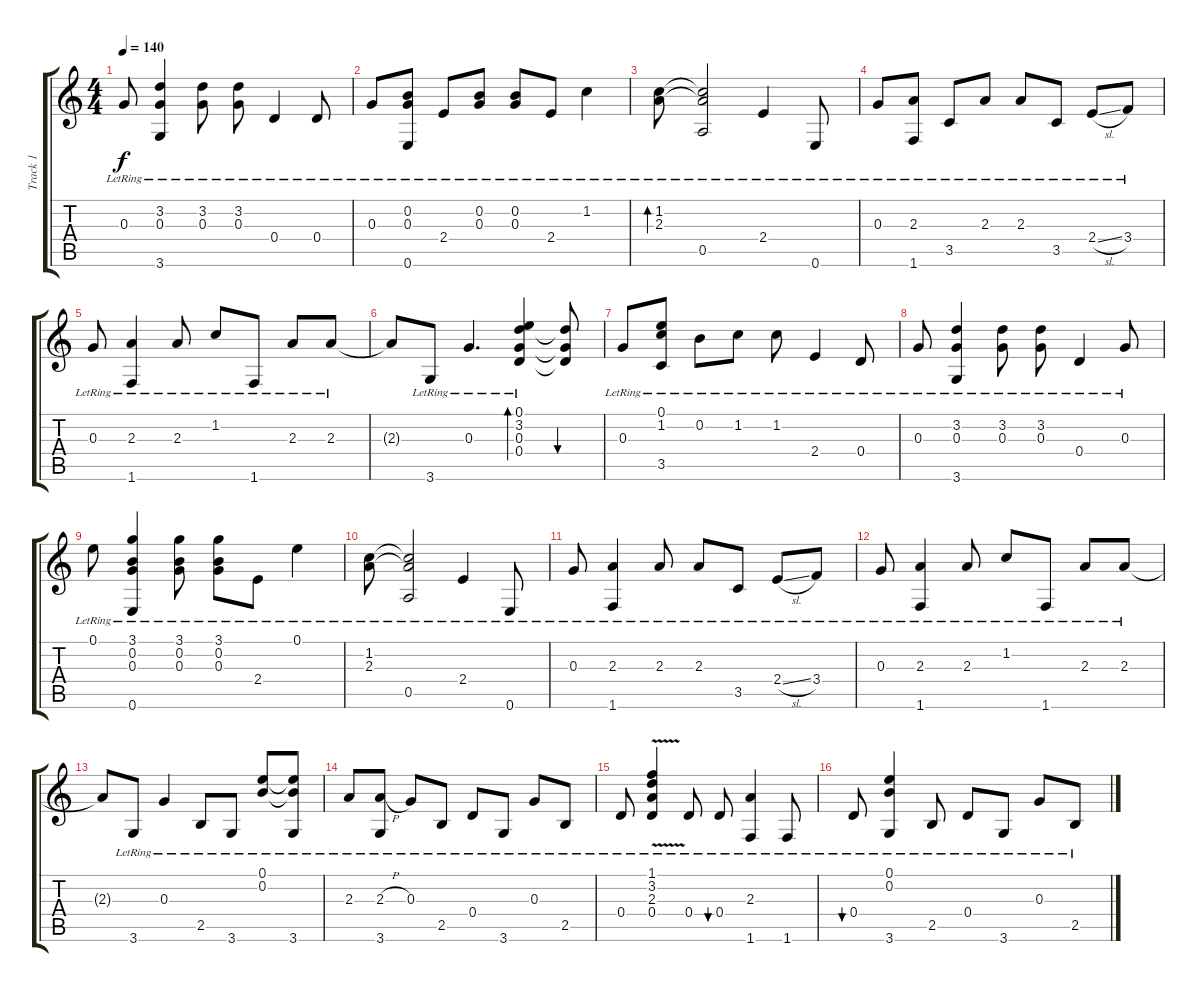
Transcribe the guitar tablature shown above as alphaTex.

\track ("Track 1" "Track 1") {instrument acousticguitarnylon}
\staff {score tabs}
\tuning (E4 B3 G3 D3 A2 E2) {hide}
\ts (4 4)
\tempo 140
\clef g2
\ks c
0.3{lr}.8{dy f} (3.2{lr} 0.3{lr} 3.6{lr}).4 (3.2{lr} 0.3{lr}).8 (3.2{lr} 0.3{lr}).8 0.4{lr}.4 0.4{lr}.8 |
0.3{lr}.8 (0.2{lr} 0.3{lr} 0.6{lr}).8 2.4{lr}.8 (0.2{lr} 0.3{lr}).8 (0.2{lr} 0.3{lr}).8 2.4{lr}.8 1.2{lr}.4 |
(1.2 2.3{lr}).8{bd 480} (1.2{t} 2.3{t} 0.5{lr}).2 2.4{lr}.4 0.6{lr}.8 |
0.3{lr}.8 (2.3{lr} 1.6{lr}).8 3.5{lr}.8 2.3{lr}.8 2.3{lr}.8 3.5{lr}.8 2.4{sl lr}.8 3.4{lr}.8 |
0.3{lr}.8 (2.3{lr} 1.6{lr}).4 2.3{lr}.8 1.2{lr}.8 1.6{lr}.8 2.3{lr}.8 2.3{lr}.8 |
2.3{t}.8 3.6{lr}.8 0.3{lr}.4{d} (0.1{lr} 3.2{lr} 0.3{lr} 0.4{lr}).4{bd 60} (3.2{t} 0.3{t} 0.4{t}).8{bu 60} |
0.3{lr}.8 (0.1{lr} 1.2{lr} 3.5{lr}).8 0.2{lr}.8 1.2{lr}.8 1.2{lr}.8 2.4{lr}.4 0.4{lr}.8 |
0.3{lr}.8 (3.2{lr} 0.3{lr} 3.6{lr}).4 (3.2{lr} 0.3{lr}).8 (3.2{lr} 0.3{lr}).8 0.4{lr}.4 0.3{lr}.8 |
0.1{lr}.8 (3.1{lr} 0.2{lr} 0.3{lr} 0.6{lr}).4 (3.1{lr} 0.2{lr} 0.3{lr}).8 (3.1{lr} 0.2{lr} 0.3{lr}).8 2.4{lr}.8 0.1{lr}.4 |
(1.2{lr} 2.3{lr}).8 (1.2{t} 2.3{t} 0.5{lr}).2 2.4{lr}.4 0.6{lr}.8 |
0.3{lr}.8 (2.3{lr} 1.6{lr}).4 2.3{lr}.8 2.3{lr}.8 3.5{lr}.8 2.4{sl lr}.8 3.4{lr}.8 |
0.3{lr}.8 (2.3{lr} 1.6{lr}).4 2.3{lr}.8 1.2{lr}.8 1.6{lr}.8 2.3{lr}.8 2.3{lr}.8 |
2.3{t}.8 3.6{lr}.8 0.3{lr}.4 2.5{lr}.8 3.6{lr}.8 (0.1{lr} 0.2{lr}).8 (0.1{t} 0.2{t} 3.6{lr}).8 |
2.3{lr}.8 (2.3{h lr} 3.6{lr}).8 0.3{lr}.8 2.5{lr}.8 0.4{lr}.8 3.6{lr}.8 0.3{lr}.8 2.5{lr}.8 |
0.4{lr}.8 (1.1{v lr} 3.2{lr} 2.3{lr} 0.4{lr}).4 0.4{lr}.8 0.4{lr}.8{bu 60} (2.3{lr} 1.6{lr}).4 1.6{lr}.8 |
0.4{lr}.8{bu 60} (0.1{lr} 0.2{lr} 3.6{lr}).4 2.5{lr}.8 0.4{lr}.8 3.6{lr}.8 0.3{lr}.8 2.5{lr}.8
